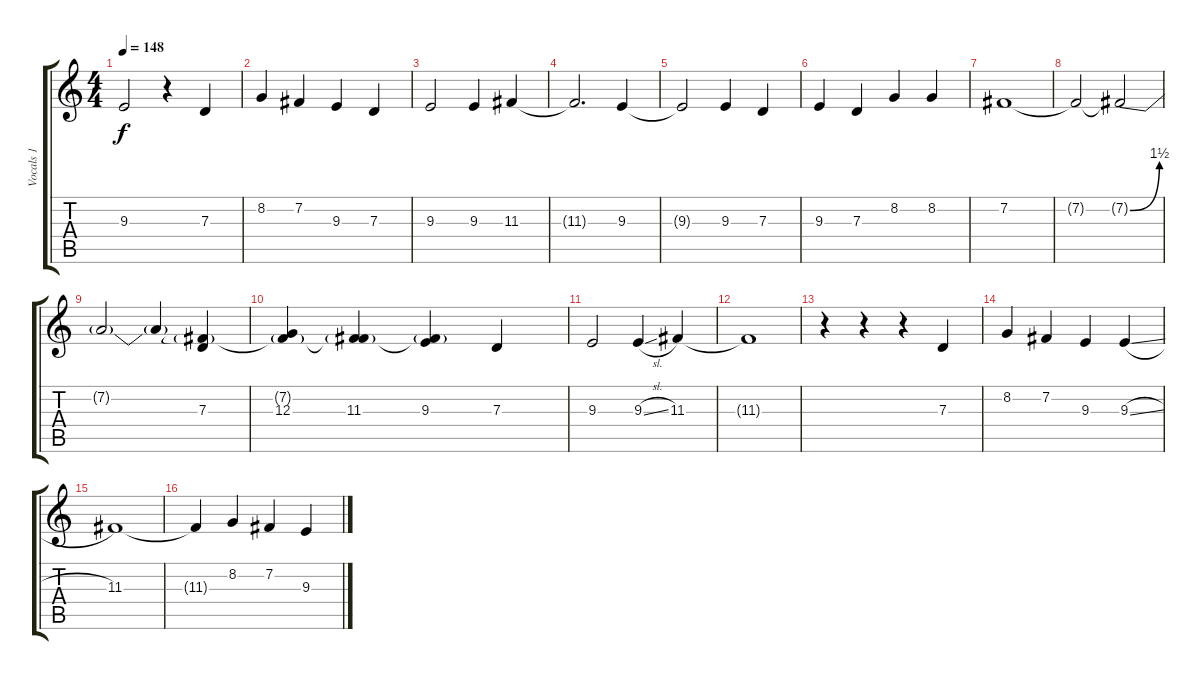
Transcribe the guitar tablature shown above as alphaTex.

\track ("Vocals 1" "Vocals 1") {instrument altosax}
\staff {score tabs}
\tuning (E4 B3 G3 D3 A2 E2) {hide}
\ts (4 4)
\tempo 148
\clef g2
\ks c
9.3{t}.2{dy f} r.4 7.3.4 |
8.2.4 7.2.4 9.3.4 7.3.4 |
9.3.2 9.3.4 11.3.4 |
11.3{t}.2{d} 9.3.4 |
9.3{t}.2 9.3.4 7.3.4 |
9.3.4 7.3.4 8.2.4 8.2.4 |
7.2.1 |
7.2{t}.2 7.2{be (bend 0 0 60 6) t}.2 |
7.2{t}.2 7.2{t}.4 (7.2{t} 7.3).4 |
(7.2{t} 12.3).4 (7.2{t} 11.3).4 (7.2{t} 9.3).4 7.3.4 |
9.3.2 9.3{sl}.4 11.3.4 |
11.3{t}.1 |
r.4 r.4 r.4 7.3.4 |
8.2.4 7.2.4 9.3.4 9.3{sl}.4 |
11.3.1 |
11.3{t}.4 8.2.4 7.2.4 9.3.4
